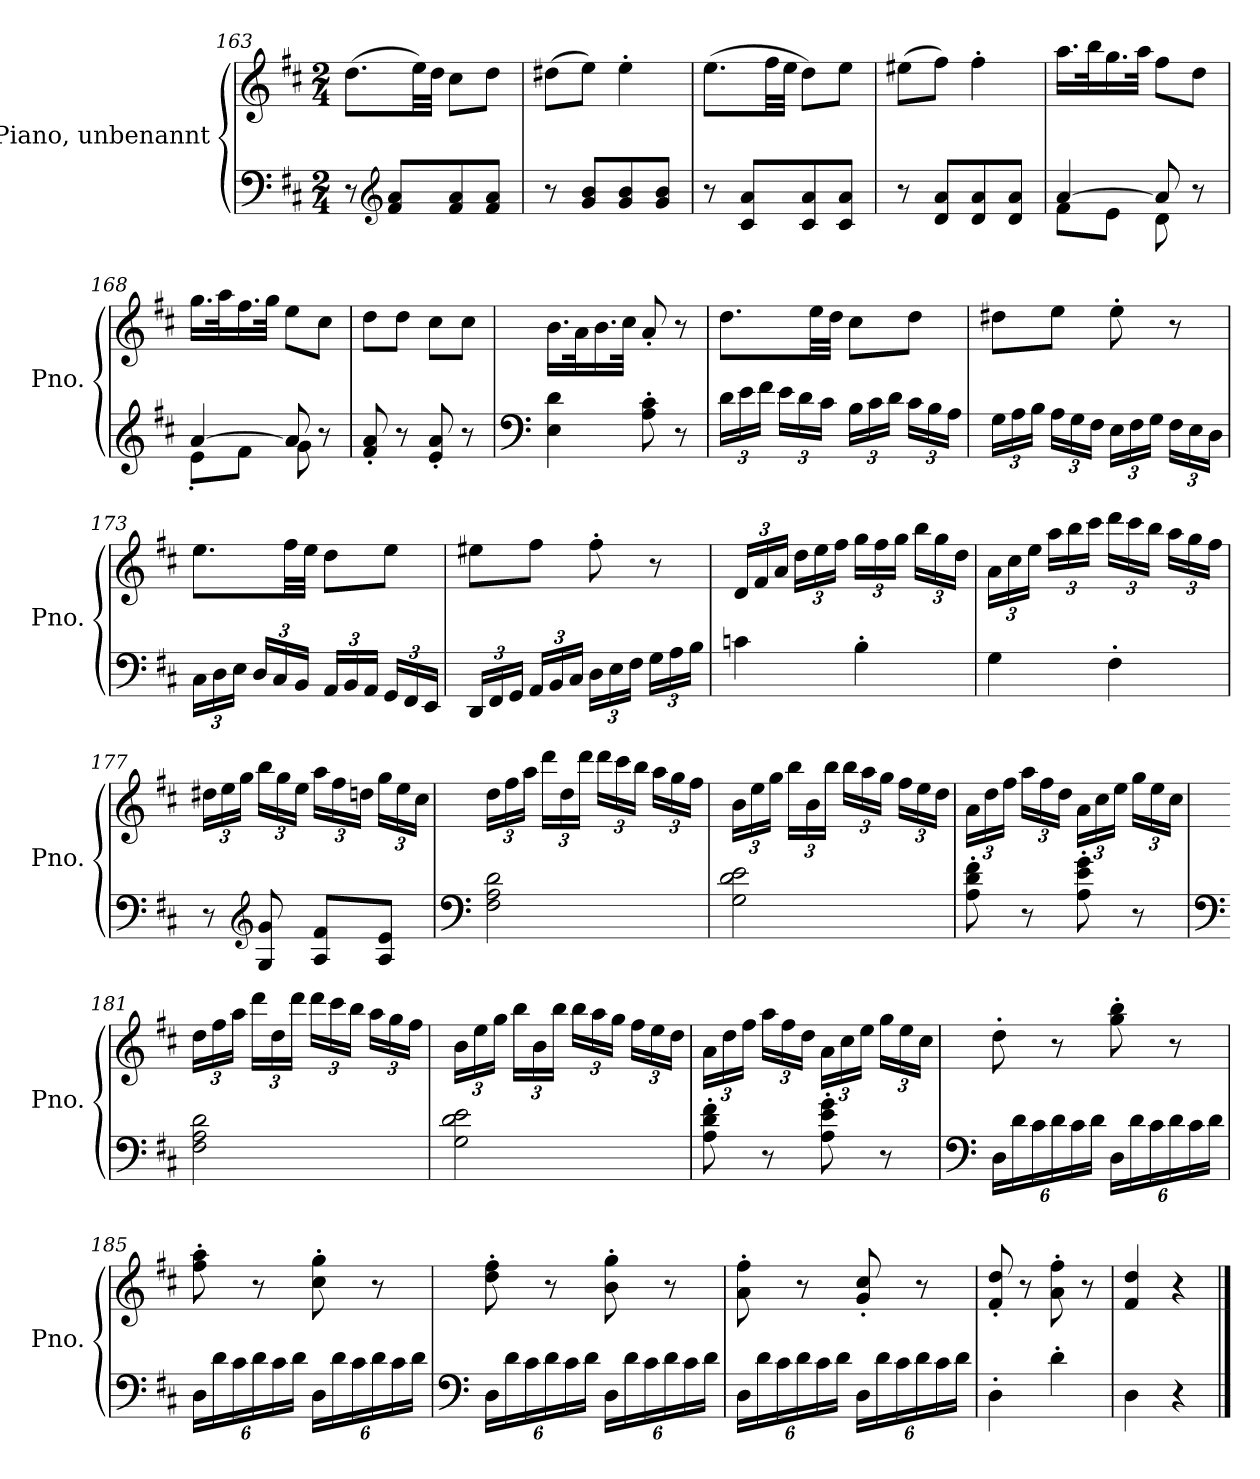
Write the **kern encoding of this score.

**kern	**kern
*part2	*part1
*staff2	*staff1
*I"Piano, unbenannt	*I"Piano, unbenannt
*I'Pno.	*I'Pno.
!!LO:LB:g=z
*clefF4	*clefG2
*k[f#c#]	*k[f#c#]
*M2/4	*M2/4
=163	=163
8r	(8.dd\L
*clefG2	*
8f#/ 8a/L	.
.	32ee\LL)
.	32dd\JJJ
8f#/ 8a/	8cc#\L
8f#/ 8a/J	8dd\J
=164	=164
8r	(8dd#X\L
8g/ 8b/L	8ee\J)
8g/ 8b/	4ee'\
8g/ 8b/J	.
=165	=165
8r	(8.ee\L
8c#/ 8a/L	.
.	32ff#\LL
.	32ee\JJJ
8c#/ 8a/	8dd\L)
8c#/ 8a/J	8ee\J
=166	=166
8r	(8ee#X\L
8d/ 8a/L	8ff#\J)
8d/ 8a/	4ff#'\
8d/ 8a/J	.
=167	=167
*^	*
[4a/	8f#\L	16.aa\LL
.	.	32bb\K
.	8e\J	16.gg\
.	.	32aa\JJk
8a/]	8d\	8ff#\L
8r	8ryy	8dd\J
=168	=168	=168
[4a/	8e'\L	16.gg\LL
.	.	32aa\K
.	8f#\J	16.ff#\
.	.	32gg\JJk
8a/]	8g\	8ee\L
8r	8ryy	8cc#\J
*v	*v	*
=169	=169
8f#/' 8a/'	8dd\L
8r	8dd\J
8e/' 8a/'	8cc#\L
8r	8cc#\J
!!LO:LB:g=z
=170	=170
*clefF4	*
4E\ 4d\	16.b\LL
.	32a\K
.	16.b\
.	32cc#\JJk
8A\' 8c#\'	8a'/
8r	8r
=171	=171
*Xbrackettup	*
24d\LL	8.dd\L
24e\	.
24f#\JJ	.
24e\LL	.
24d\	.
.	32ee\LL
24c#\JJ	.
.	32dd\JJJ
24B\LL	8cc#\L
24c#\	.
24d\JJ	.
24c#\LL	8dd\J
24B\	.
24A\JJ	.
=172	=172
24G\LL	8dd#X\L
24A\	.
24B\JJ	.
24A\LL	8ee\J
24G\	.
24F#\JJ	.
24E\LL	8ee'\
24F#\	.
24G\JJ	.
24F#\LL	8r
24E\	.
24D\JJ	.
=173	=173
24C#\LL	8.ee\L
24D\	.
24E\JJ	.
24D/LL	.
24C#/	.
.	32ff#\LL
24BB/JJ	.
.	32ee\JJJ
24AA/LL	8dd\L
24BB/	.
24AA/JJ	.
24GG/LL	8ee\J
24FF#/	.
24EE/JJ	.
!!LO:LB:g=z
=174	=174
24DD/LL	8ee#X\L
24FF#/	.
24GG/JJ	.
24AA/LL	8ff#\J
24BB/	.
24C#/JJ	.
24D\LL	8ff#'\
24E\	.
24F#\JJ	.
24G\LL	8r
24A\	.
24B\JJ	.
=175	=175
*	*Xbrackettup
4cn\	24d/LL
.	24f#/
.	24a/JJ
.	24dd\LL
.	24ee\
.	24ff#\JJ
4B'\	24gg\LL
.	24ff#\
.	24gg\JJ
.	24bb\LL
.	24gg\
.	24dd\JJ
=176	=176
4G\	24a\LL
.	24cc#\
.	24ee\JJ
.	24aa\LL
.	24bb\
.	24ccc#\JJ
4F#'\	24ddd\LL
.	24ccc#\
.	24bb\JJ
.	24aa\LL
.	24gg\
.	24ff#\JJ
!!LO:PB:g=z
=177	=177
8r	24dd#X\LL
.	24ee\
.	24gg\JJ
*clefG2	*
8G/ 8g/	24bb\LL
.	24gg\
.	24ee\JJ
8A/ 8f#/L	24aa\LL
.	24ff#\
.	24ddn\JJ
8A/ 8e/J	24gg\LL
.	24ee\
.	24cc#\JJ
=178	=178
*clefF4	*
2F#\ 2A\ 2d\	24dd\LL
.	24ff#\
.	24aa\JJ
.	24ddd\LL
.	24dd\
.	24ddd\JJ
.	24ddd\LL
.	24ccc#\
.	24bb\JJ
.	24aa\LL
.	24gg\
.	24ff#\JJ
=179	=179
2G\ 2d\ 2e\	24b\LL
.	24ee\
.	24gg\JJ
.	24bb\LL
.	24b\
.	24bb\JJ
.	24bb\LL
.	24aa\
.	24gg\JJ
.	24ff#\LL
.	24ee\
.	24dd\JJ
!!LO:LB:g=z
=180	=180
8A\' 8d\' 8f#\'	24a\LL
.	24dd\
.	24ff#\JJ
8r	24aa\LL
.	24ff#\
.	24dd\JJ
8A\' 8e\' 8g\'	24a\LL
.	24cc#\
.	24ee\JJ
8r	24gg\LL
.	24ee\
.	24cc#\JJ
=181	=181
*clefF4	*
2F#\ 2A\ 2d\	24dd\LL
.	24ff#\
.	24aa\JJ
.	24ddd\LL
.	24dd\
.	24ddd\JJ
.	24ddd\LL
.	24ccc#\
.	24bb\JJ
.	24aa\LL
.	24gg\
.	24ff#\JJ
=182	=182
2G\ 2d\ 2e\	24b\LL
.	24ee\
.	24gg\JJ
.	24bb\LL
.	24b\
.	24bb\JJ
.	24bb\LL
.	24aa\
.	24gg\JJ
.	24ff#\LL
.	24ee\
.	24dd\JJ
!!LO:LB:g=z
=183	=183
8A\' 8d\' 8f#\'	24a\LL
.	24dd\
.	24ff#\JJ
8r	24aa\LL
.	24ff#\
.	24dd\JJ
8A\' 8e\' 8g\'	24a\LL
.	24cc#\
.	24ee\JJ
8r	24gg\LL
.	24ee\
.	24cc#\JJ
=184	=184
*clefF4	*
24D\LL	8dd'\
24d\	.
24c#\	.
24d\	8r
24c#\	.
24d\JJ	.
24D\LL	8gg\' 8bb\'
24d\	.
24c#\	.
24d\	8r
24c#\	.
24d\JJ	.
=185	=185
24D\LL	8ff#\' 8aa\'
24d\	.
24c#\	.
24d\	8r
24c#\	.
24d\JJ	.
24D\LL	8cc#\' 8gg\'
24d\	.
24c#\	.
24d\	8r
24c#\	.
24d\JJ	.
!!LO:LB:g=z
=186	=186
*clefF4	*
24D\LL	8dd\' 8ff#\'
24d\	.
24c#\	.
24d\	8r
24c#\	.
24d\JJ	.
24D\LL	8b\' 8gg\'
24d\	.
24c#\	.
24d\	8r
24c#\	.
24d\JJ	.
=187	=187
24D\LL	8a\' 8ff#\'
24d\	.
24c#\	.
24d\	8r
24c#\	.
24d\JJ	.
24D\LL	8g/' 8cc#/'
24d\	.
24c#\	.
24d\	8r
24c#\	.
24d\JJ	.
=188	=188
4D'\	8f#/' 8dd/'
.	8r
4d'\	8a\' 8ff#\'
.	8r
=189	=189
4D\	4f#/ 4dd/
4r	4r
==	==
*-	*-
